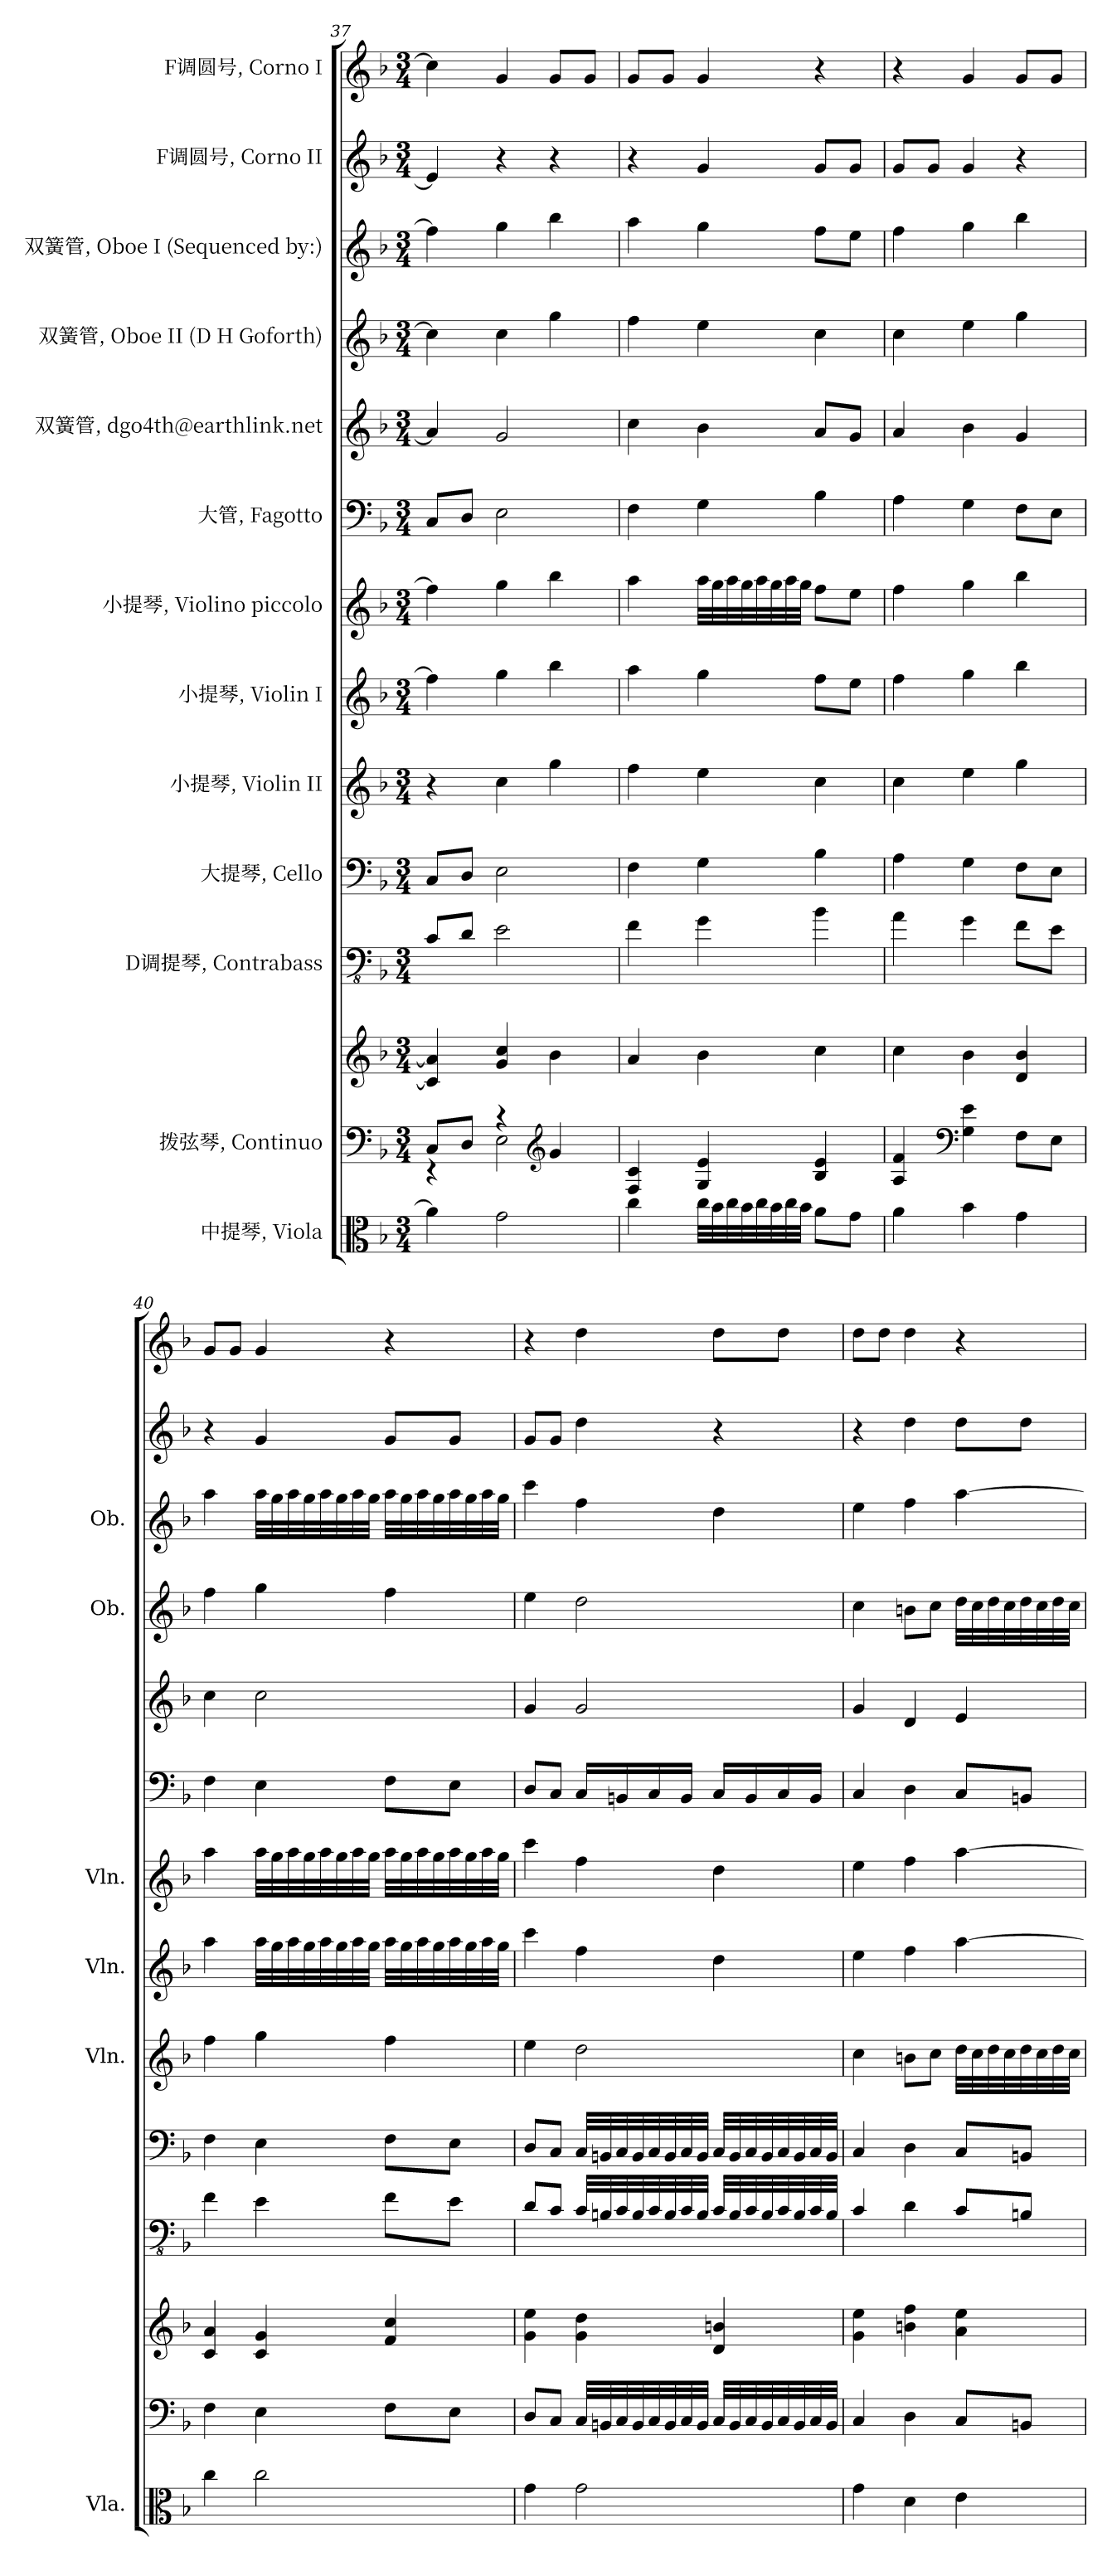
**kern	**kern	**kern	**kern	**kern	**kern	**kern	**kern	**kern	**kern	**kern	**kern	**kern	**kern
*part13	*part12	*part12	*part11	*part10	*part9	*part8	*part7	*part6	*part5	*part4	*part3	*part2	*part1
*staff14	*staff13	*staff12	*staff11	*staff10	*staff9	*staff8	*staff7	*staff6	*staff5	*staff4	*staff3	*staff2	*staff1
*I"中提琴, Viola	*I"拨弦琴, Continuo	*	*I"D调提琴, Contrabass	*I"大提琴, Cello	*I"小提琴, Violin II	*I"小提琴, Violin I	*I"小提琴, Violino piccolo	*I"大管, Fagotto	*I"双簧管, dgo4th@earthlink.net	*I"双簧管, Oboe II (D H Goforth)	*I"双簧管, Oboe I (Sequenced by:)	*I"F调圆号, Corno II	*I"F调圆号, Corno I
*I'Vla.	*	*	*	*	*I'Vln.	*I'Vln.	*I'Vln.	*	*	*I'Ob.	*I'Ob.	*	*
*clefC3	*clefF4	*clefG2	*clefFv4	*clefF4	*clefG2	*clefG2	*clefG2	*clefF4	*clefG2	*clefG2	*clefG2	*clefG2	*clefG2
*	*	*	*ITrd7c12	*	*	*	*	*	*	*	*	*ITrd4c7	*ITrd4c7
*k[b-]	*k[b-]	*k[b-]	*k[b-]	*k[b-]	*k[b-]	*k[b-]	*k[b-]	*k[b-]	*k[b-]	*k[b-]	*k[b-]	*k[b-e-]	*k[b-e-]
*M3/4	*M3/4	*M3/4	*M3/4	*M3/4	*M3/4	*M3/4	*M3/4	*M3/4	*M3/4	*M3/4	*M3/4	*M3/4	*M3/4
=37	=37	=37	=37	=37	=37	=37	=37	=37	=37	=37	=37	=37	=37
*	*^	*	*	*	*	*	*	*	*	*	*	*	*
4a\]	8C/L	4r	4c/] 4a/]	8CC/L	8C/L	4r	4ff\]	4ff\]	8C/L	4a/]	4cc\]	4ff\]	4A/]	4f\]
.	8D/J	.	.	8DD/J	8D/J	.	.	.	8D/J	.	.	.	.	.
2g\	4r	2E\	4g/ 4cc/	2EE\	2E\	4cc\	4gg\	4gg\	2E\	2g/	4cc\	4gg\	4r	4c/
*	*clefG2	*	*	*	*	*	*	*	*	*	*	*	*	*
.	4g/	.	4b-\	.	.	4gg\	4bb-\	4bb-\	.	.	4gg\	4bb-\	4r	8c/L
.	.	.	.	.	.	.	.	.	.	.	.	.	.	8c/J
*	*v	*v	*	*	*	*	*	*	*	*	*	*	*	*
!!LO:PB:g=z
=38	=38	=38	=38	=38	=38	=38	=38	=38	=38	=38	=38	=38	=38
4cc\	4F/ 4c/	4a/	4FF\	4F\	4ff\	4aa\	4aa\	4F\	4cc\	4ff\	4aa\	4r	8c/L
.	.	.	.	.	.	.	.	.	.	.	.	.	8c/J
32cc\LLL	4G/ 4e/	4b-\	4GG\	4G\	4ee\	4gg\	32aa\LLL	4G\	4b-\	4ee\	4gg\	4c/	4c/
32b-\	.	.	.	.	.	.	32gg\	.	.	.	.	.	.
32cc\	.	.	.	.	.	.	32aa\	.	.	.	.	.	.
32b-\	.	.	.	.	.	.	32gg\	.	.	.	.	.	.
32cc\	.	.	.	.	.	.	32aa\	.	.	.	.	.	.
32b-\	.	.	.	.	.	.	32gg\	.	.	.	.	.	.
32cc\	.	.	.	.	.	.	32aa\	.	.	.	.	.	.
32b-\JJJ	.	.	.	.	.	.	32gg\JJJ	.	.	.	.	.	.
8a\L	4B-/ 4e/	4cc\	4BB-\	4B-\	4cc\	8ff\L	8ff\L	4B-\	8a/L	4cc\	8ff\L	8c/L	4r
8g\J	.	.	.	.	.	8ee\J	8ee\J	.	8g/J	.	8ee\J	8c/J	.
=39	=39	=39	=39	=39	=39	=39	=39	=39	=39	=39	=39	=39	=39
4a\	4A/ 4f/	4cc\	4AA\	4A\	4cc\	4ff\	4ff\	4A\	4a/	4cc\	4ff\	8c/L	4r
.	.	.	.	.	.	.	.	.	.	.	.	8c/J	.
*	*clefF4	*	*	*	*	*	*	*	*	*	*	*	*
4b-\	4G\ 4e\	4b-\	4GG\	4G\	4ee\	4gg\	4gg\	4G\	4b-\	4ee\	4gg\	4c/	4c/
4g\	8F\L	4d/ 4b-/	8FF\L	8F\L	4gg\	4bb-\	4bb-\	8F\L	4g/	4gg\	4bb-\	4r	8c/L
.	8E\J	.	8EE\J	8E\J	.	.	.	8E\J	.	.	.	.	8c/J
=40	=40	=40	=40	=40	=40	=40	=40	=40	=40	=40	=40	=40	=40
4cc\	4F\	4c/ 4a/	4FF\	4F\	4ff\	4aa\	4aa\	4F\	4cc\	4ff\	4aa\	4r	8c/L
.	.	.	.	.	.	.	.	.	.	.	.	.	8c/J
2cc\	4E\	4c/ 4g/	4EE\	4E\	4gg\	32aa\LLL	32aa\LLL	4E\	2cc\	4gg\	32aa\LLL	4c/	4c/
.	.	.	.	.	.	32gg\	32gg\	.	.	.	32gg\	.	.
.	.	.	.	.	.	32aa\	32aa\	.	.	.	32aa\	.	.
.	.	.	.	.	.	32gg\	32gg\	.	.	.	32gg\	.	.
.	.	.	.	.	.	32aa\	32aa\	.	.	.	32aa\	.	.
.	.	.	.	.	.	32gg\	32gg\	.	.	.	32gg\	.	.
.	.	.	.	.	.	32aa\	32aa\	.	.	.	32aa\	.	.
.	.	.	.	.	.	32gg\JJJ	32gg\JJJ	.	.	.	32gg\JJJ	.	.
.	8F\L	4f/ 4cc/	8FF\L	8F\L	4ff\	32aa\LLL	32aa\LLL	8F\L	.	4ff\	32aa\LLL	8c/L	4r
.	.	.	.	.	.	32gg\	32gg\	.	.	.	32gg\	.	.
.	.	.	.	.	.	32aa\	32aa\	.	.	.	32aa\	.	.
.	.	.	.	.	.	32gg\	32gg\	.	.	.	32gg\	.	.
.	8E\J	.	8EE\J	8E\J	.	32aa\	32aa\	8E\J	.	.	32aa\	8c/J	.
.	.	.	.	.	.	32gg\	32gg\	.	.	.	32gg\	.	.
.	.	.	.	.	.	32aa\	32aa\	.	.	.	32aa\	.	.
.	.	.	.	.	.	32gg\JJJ	32gg\JJJ	.	.	.	32gg\JJJ	.	.
!!LO:PB:g=z
=41	=41	=41	=41	=41	=41	=41	=41	=41	=41	=41	=41	=41	=41
4g\	8D/L	4g\ 4ee\	8DD/L	8D/L	4ee\	4ccc\	4ccc\	8D/L	4g/	4ee\	4ccc\	8c/L	4r
.	8C/J	.	8CC/J	8C/J	.	.	.	8C/J	.	.	.	8c/J	.
2g\	32C/LLL	4g\ 4dd\	32CC/LLL	32C/LLL	2dd\	4ff\	4ff\	16C/LL	2g/	2dd\	4ff\	4g\	4g\
.	32BBn/	.	32BBBn/	32BBn/	.	.	.	.	.	.	.	.	.
.	32C/	.	32CC/	32C/	.	.	.	16BBn/	.	.	.	.	.
.	32BB/	.	32BBB/	32BB/	.	.	.	.	.	.	.	.	.
.	32C/	.	32CC/	32C/	.	.	.	16C/	.	.	.	.	.
.	32BB/	.	32BBB/	32BB/	.	.	.	.	.	.	.	.	.
.	32C/	.	32CC/	32C/	.	.	.	16BB/JJ	.	.	.	.	.
.	32BB/JJJ	.	32BBB/JJJ	32BB/JJJ	.	.	.	.	.	.	.	.	.
.	32C/LLL	4d/ 4bn/	32CC/LLL	32C/LLL	.	4dd\	4dd\	16C/LL	.	.	4dd\	4r	8g\L
.	32BB/	.	32BBB/	32BB/	.	.	.	.	.	.	.	.	.
.	32C/	.	32CC/	32C/	.	.	.	16BB/	.	.	.	.	.
.	32BB/	.	32BBB/	32BB/	.	.	.	.	.	.	.	.	.
.	32C/	.	32CC/	32C/	.	.	.	16C/	.	.	.	.	8g\J
.	32BB/	.	32BBB/	32BB/	.	.	.	.	.	.	.	.	.
.	32C/	.	32CC/	32C/	.	.	.	16BB/JJ	.	.	.	.	.
.	32BB/JJJ	.	32BBB/JJJ	32BB/JJJ	.	.	.	.	.	.	.	.	.
=42	=42	=42	=42	=42	=42	=42	=42	=42	=42	=42	=42	=42	=42
4g\	4C/	4g\ 4ee\	4CC/	4C/	4cc\	4ee\	4ee\	4C/	4g/	4cc\	4ee\	4r	8g\L
.	.	.	.	.	.	.	.	.	.	.	.	.	8g\J
4d\	4D\	4bn\ 4ff\	4DD\	4D\	8bn\L	4ff\	4ff\	4D\	4d/	8bn\L	4ff\	4g\	4g\
.	.	.	.	.	8cc\J	.	.	.	.	8cc\J	.	.	.
4e\	8C/L	4a\ 4ee\	8CC/L	8C/L	32dd\LLL	[4aa\	[4aa\	8C/L	4e/	32dd\LLL	[4aa\	8g\L	4r
.	.	.	.	.	32cc\	.	.	.	.	32cc\	.	.	.
.	.	.	.	.	32dd\	.	.	.	.	32dd\	.	.	.
.	.	.	.	.	32cc\	.	.	.	.	32cc\	.	.	.
.	8BBn/J	.	8BBBn/J	8BBn/J	32dd\	.	.	8BBn/J	.	32dd\	.	8g\J	.
.	.	.	.	.	32cc\	.	.	.	.	32cc\	.	.	.
.	.	.	.	.	32dd\	.	.	.	.	32dd\	.	.	.
.	.	.	.	.	32cc\JJJ	.	.	.	.	32cc\JJJ	.	.	.
=	=	=	=	=	=	=	=	=	=	=	=	=	=
*-	*-	*-	*-	*-	*-	*-	*-	*-	*-	*-	*-	*-	*-
